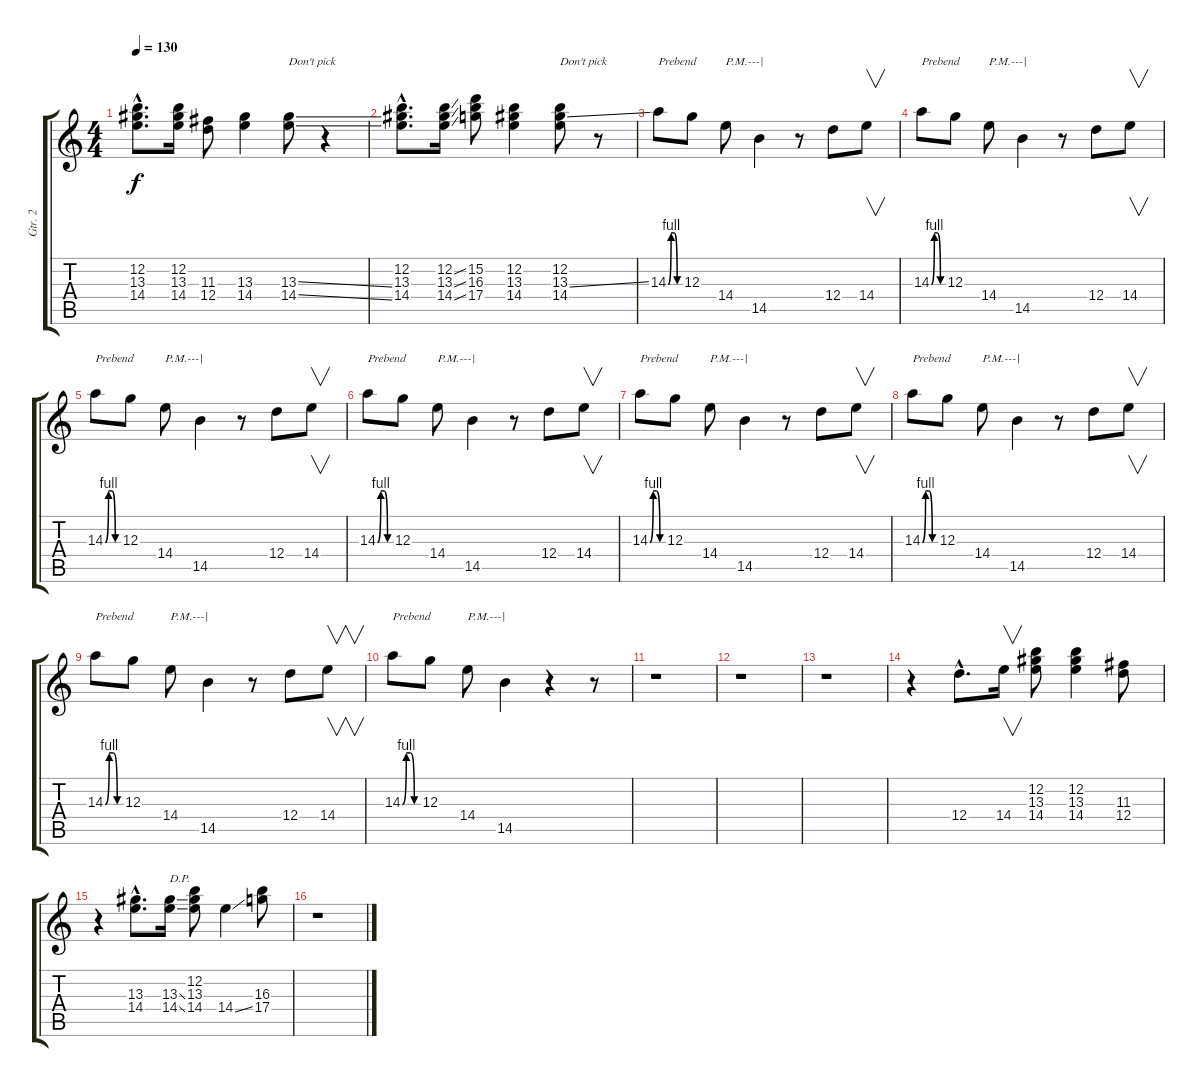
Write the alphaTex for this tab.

\track ("Gtr. 2" "Gtr. 2") {instrument overdrivenguitar}
\staff {score tabs}
\tuning (E4 B3 G3 D3 A2 E2) {hide}
\ts (4 4)
\tempo 130
\clef g2
\ks c
(12.2{hac} 13.3{hac} 14.4{hac}).8{d dy f} (12.2 13.3 14.4).16 (11.3 12.4).8 (13.3 14.4).4 (13.3{ss} 14.4{ss}).8{txt "Don't pick"} r.4 |
(12.2{hac} 13.3{hac} 14.4{hac}).8{d} (12.2{ss} 13.3{ss} 14.4{ss}).16 (15.2 16.3 17.4).8 (12.2 13.3 14.4).4 (12.2 13.3{ss} 14.4).8{txt "Don't pick"} r.8 |
14.3{be (custom 0 0 15 4 30 4 45 0 60 0)}.8{txt "Prebend"} 12.3.8 14.4.8{txt "P.M.---|"} 14.5.4 r.8 12.4.8 14.4.8{v} |
14.3{be (custom 0 0 15 4 30 4 45 0 60 0)}.8{txt "Prebend"} 12.3.8 14.4.8{txt "P.M.---|"} 14.5.4 r.8 12.4.8 14.4.8{v} |
14.3{be (custom 0 0 15 4 30 4 45 0 60 0)}.8{txt "Prebend"} 12.3.8 14.4.8{txt "P.M.---|"} 14.5.4 r.8 12.4.8 14.4.8{v} |
14.3{be (custom 0 0 15 4 30 4 45 0 60 0)}.8{txt "Prebend"} 12.3.8 14.4.8{txt "P.M.---|"} 14.5.4 r.8 12.4.8 14.4.8{v} |
14.3{be (custom 0 0 15 4 30 4 45 0 60 0)}.8{txt "Prebend"} 12.3.8 14.4.8{txt "P.M.---|"} 14.5.4 r.8 12.4.8 14.4.8{v} |
14.3{be (custom 0 0 15 4 30 4 45 0 60 0)}.8{txt "Prebend"} 12.3.8 14.4.8{txt "P.M.---|"} 14.5.4 r.8 12.4.8 14.4.8{v} |
14.3{be (custom 0 0 15 4 30 4 45 0 60 0)}.8{txt "Prebend"} 12.3.8 14.4.8{txt "P.M.---|"} 14.5.4 r.8 12.4.8 14.4.8{v} |
14.3{be (custom 0 0 15 4 30 4 45 0 60 0)}.8{txt "Prebend"} 12.3.8 14.4.8{txt "P.M.---|"} 14.5.4 r.4 r.8 |
r.1 |
r.1 |
r.1 |
r.4 12.4{hac}.8{d} 14.4.16{v} (12.2 13.3 14.4).8 (12.2 13.3 14.4).4 (11.3 12.4).8 |
r.4 (13.3{hac} 14.4{hac}).8{d} (13.3{ss} 14.4{ss}).16{txt "D.P."} (12.2 13.3 14.4).8 14.4{ss}.4 (16.3 17.4).8 |
r.1
